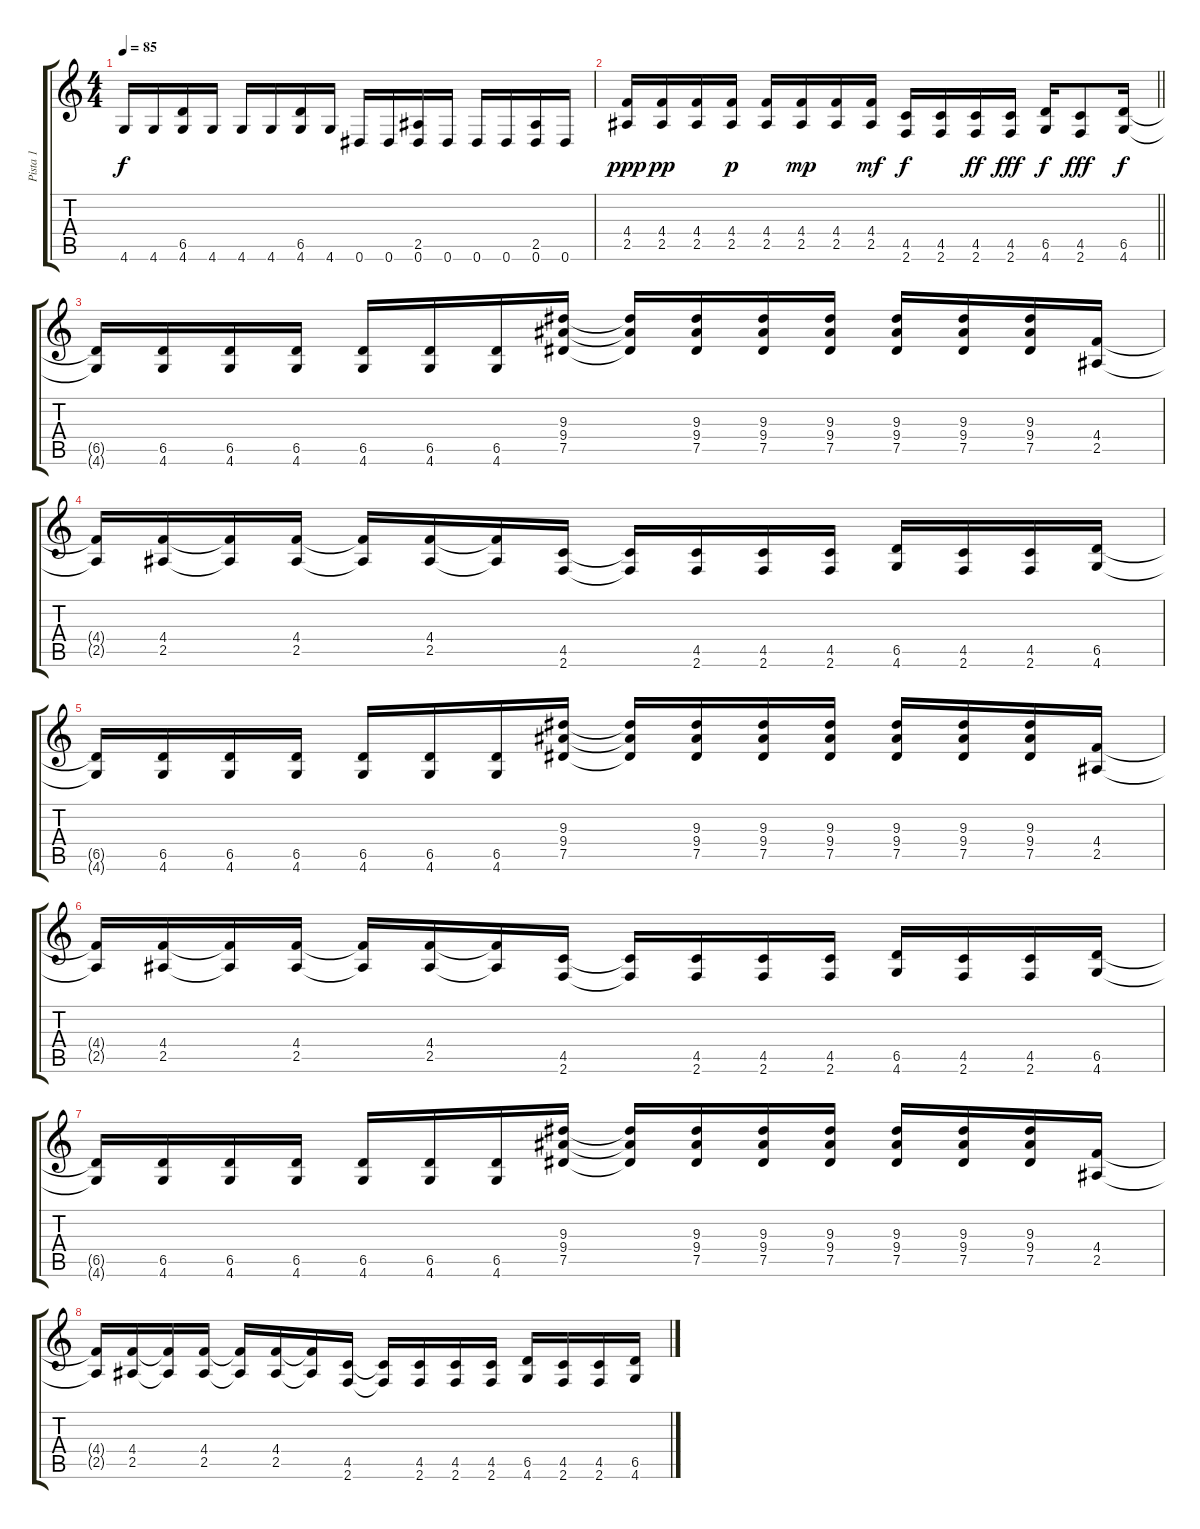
\track ("Pista 1" "Pista 1") {instrument distortionguitar}
\staff {score tabs}
\tuning (Eb4 Bb3 Gb3 Db3 Ab2 Eb2) {hide}
\ts (4 4)
\tempo 85
\clef g2
\ks c
4.6.16{dy f instrument electricguitarmuted} 4.6.16 (6.5 4.6).16{instrument distortionguitar} 4.6.16{instrument electricguitarmuted} 4.6.16 4.6.16 (6.5 4.6).16{instrument distortionguitar} 4.6.16{instrument electricguitarmuted} 0.6.16 0.6.16 (2.5 0.6).16{instrument distortionguitar} 0.6.16{instrument electricguitarmuted} 0.6.16 0.6.16 (2.5 0.6).16{instrument distortionguitar} 0.6.16{instrument electricguitarmuted} |
\barLineRight lightlight
(4.4 2.5).16{dy ppp instrument distortionguitar} (4.4 2.5).16{dy pp} (4.4 2.5).16 (4.4 2.5).16{dy p} (4.4 2.5).16 (4.4 2.5).16{dy mp} (4.4 2.5).16 (4.4 2.5).16{dy mf} (4.5 2.6).16{dy f} (4.5 2.6).16 (4.5 2.6).16{dy ff} (4.5 2.6).16{dy fff} (6.5 4.6).16{dy f} (4.5 2.6).8{dy fff} (6.5 4.6).16{dy f} |
(6.5{t} 4.6{t}).16 (6.5 4.6).16 (6.5 4.6).16 (6.5 4.6).16 (6.5 4.6).16 (6.5 4.6).16 (6.5 4.6).16 (9.3 9.4 7.5).16 (9.3{t} 9.4{t} 7.5{t}).16 (9.3 9.4 7.5).16 (9.3 9.4 7.5).16 (9.3 9.4 7.5).16 (9.3 9.4 7.5).16 (9.3 9.4 7.5).16 (9.3 9.4 7.5).16 (4.4 2.5).16 |
(4.4{t} 2.5{t}).16 (4.4 2.5).16 (4.4{t} 2.5{t}).16 (4.4 2.5).16 (4.4{t} 2.5{t}).16 (4.4 2.5).16 (4.4{t} 2.5{t}).16 (4.5 2.6).16 (4.5{t} 2.6{t}).16 (4.5 2.6).16 (4.5 2.6).16 (4.5 2.6).16 (6.5 4.6).16 (4.5 2.6).16 (4.5 2.6).16 (6.5 4.6).16 |
(6.5{t} 4.6{t}).16 (6.5 4.6).16 (6.5 4.6).16 (6.5 4.6).16 (6.5 4.6).16 (6.5 4.6).16 (6.5 4.6).16 (9.3 9.4 7.5).16 (9.3{t} 9.4{t} 7.5{t}).16 (9.3 9.4 7.5).16 (9.3 9.4 7.5).16 (9.3 9.4 7.5).16 (9.3 9.4 7.5).16 (9.3 9.4 7.5).16 (9.3 9.4 7.5).16 (4.4 2.5).16 |
(4.4{t} 2.5{t}).16 (4.4 2.5).16 (4.4{t} 2.5{t}).16 (4.4 2.5).16 (4.4{t} 2.5{t}).16 (4.4 2.5).16 (4.4{t} 2.5{t}).16 (4.5 2.6).16 (4.5{t} 2.6{t}).16 (4.5 2.6).16 (4.5 2.6).16 (4.5 2.6).16 (6.5 4.6).16 (4.5 2.6).16 (4.5 2.6).16 (6.5 4.6).16 |
(6.5{t} 4.6{t}).16 (6.5 4.6).16 (6.5 4.6).16 (6.5 4.6).16 (6.5 4.6).16 (6.5 4.6).16 (6.5 4.6).16 (9.3 9.4 7.5).16 (9.3{t} 9.4{t} 7.5{t}).16 (9.3 9.4 7.5).16 (9.3 9.4 7.5).16 (9.3 9.4 7.5).16 (9.3 9.4 7.5).16 (9.3 9.4 7.5).16 (9.3 9.4 7.5).16 (4.4 2.5).16 |
(4.4{t} 2.5{t}).16 (4.4 2.5).16 (4.4{t} 2.5{t}).16 (4.4 2.5).16 (4.4{t} 2.5{t}).16 (4.4 2.5).16 (4.4{t} 2.5{t}).16 (4.5 2.6).16 (4.5{t} 2.6{t}).16 (4.5 2.6).16 (4.5 2.6).16 (4.5 2.6).16 (6.5 4.6).16 (4.5 2.6).16 (4.5 2.6).16 (6.5 4.6).16
